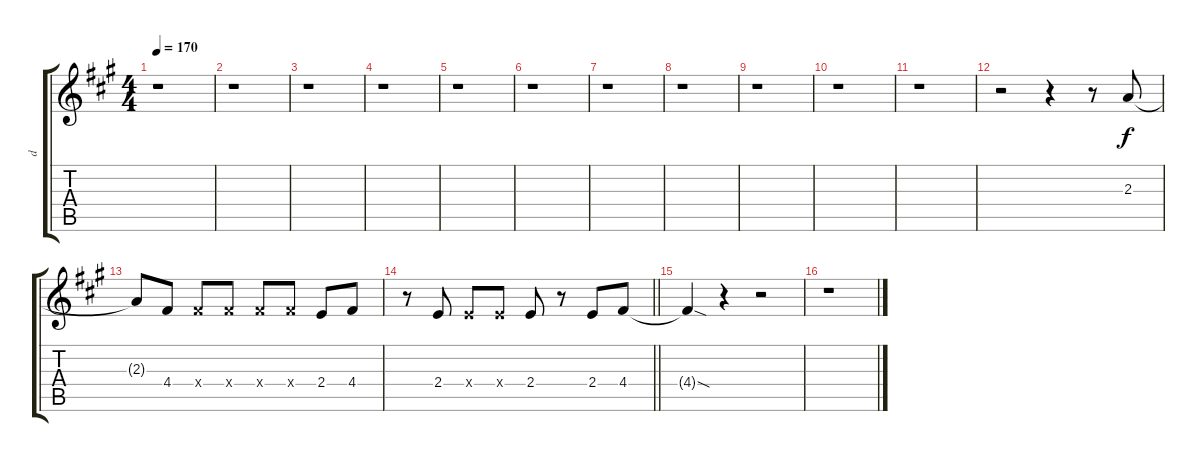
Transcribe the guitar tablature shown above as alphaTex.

\track ("d" "d") {instrument distortionguitar}
\staff {score tabs}
\tuning (E4 B3 G3 D3 A2 E2) {hide}
\ts (4 4)
\tempo 170
\clef g2
\ks a
r.1{dy f} |
r.1 |
r.1 |
r.1 |
r.1 |
r.1 |
r.1 |
r.1 |
r.1 |
r.1 |
r.1 |
r.2 r.4 r.8 2.3.8 |
2.3{t}.8 4.4.8 4.4{x}.8 4.4{x}.8 4.4{x}.8 4.4{x}.8 2.4.8 4.4.8 |
\barLineRight lightlight
r.8 2.4.8 2.4{x}.8 2.4{x}.8 2.4.8 r.8 2.4.8 4.4.8 |
4.4{sod t}.4 r.4 r.2 |
r.1
